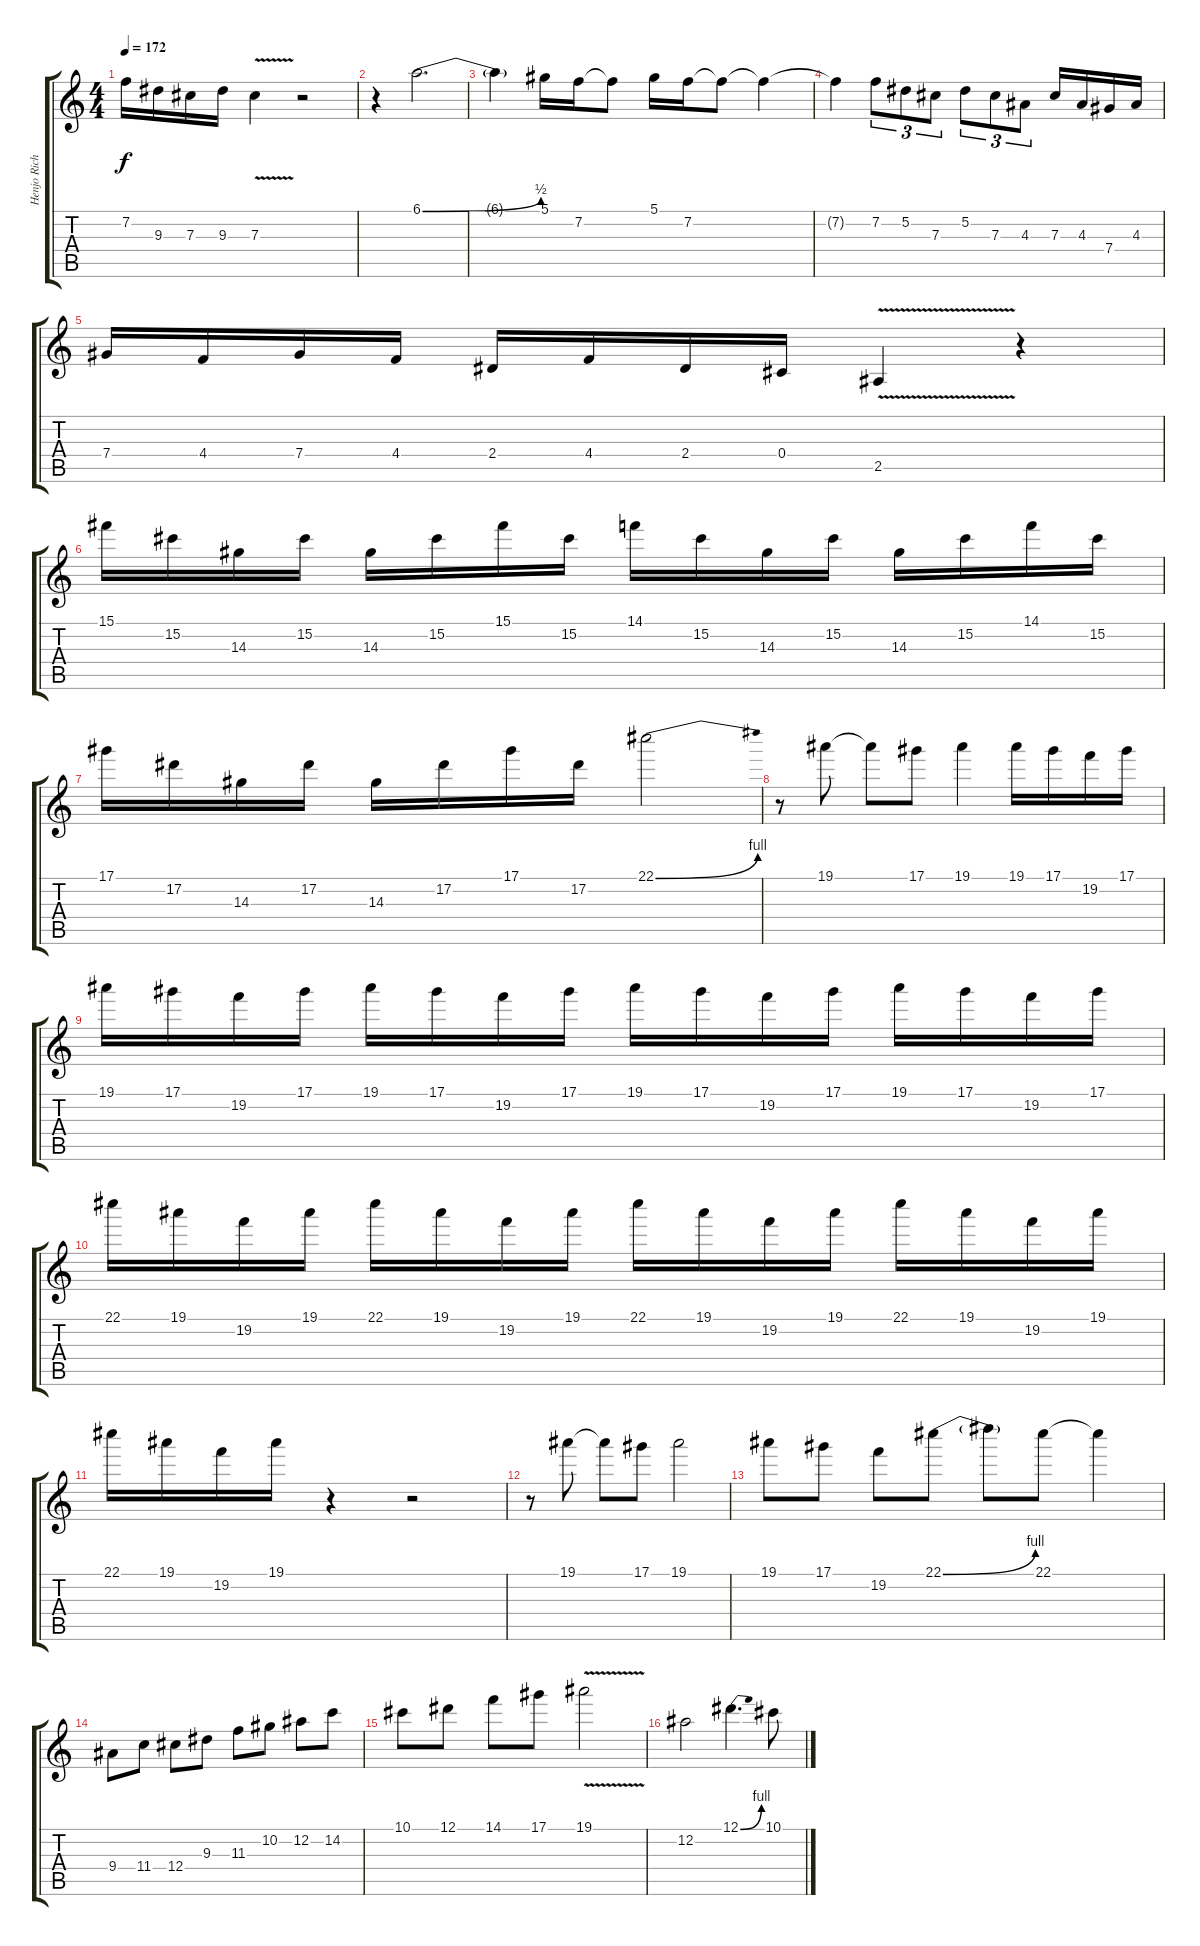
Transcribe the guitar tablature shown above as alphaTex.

\track ("Henjo Richter - Guitar" "Henjo Rich") {instrument overdrivenguitar}
\staff {score tabs}
\tuning (Eb4 Bb3 Gb3 Db3 Ab2 Eb2) {hide}
\ts (4 4)
\tempo 172
\clef g2
\ks c
7.2.16{dy f} 9.3.16 7.3.16 9.3.16 7.3{v}.4 r.2 |
r.4 6.1{be (bend 0 0 60 2)}.2{d} |
6.1{t}.4 5.1.16 7.2.16 7.2{t}.8 5.1.16 7.2.16 7.2{t}.8 7.2{t}.4 |
7.2{t}.4 7.2.8{tu (3 2)} 5.2.8{tu (3 2)} 7.3.8{tu (3 2)} 5.2.8{tu (3 2)} 7.3.8{tu (3 2)} 4.3.8{tu (3 2)} 7.3.16 4.3.16 7.4.16 4.3.16 |
7.4.16 4.4.16 7.4.16 4.4.16 2.4.16 4.4.16 2.4.16 0.4.16 2.5{v}.4 r.4 |
15.1.16 15.2.16 14.3.16 15.2.16 14.3.16 15.2.16 15.1.16 15.2.16 14.1.16 15.2.16 14.3.16 15.2.16 14.3.16 15.2.16 14.1.16 15.2.16 |
17.1.16 17.2.16 14.3.16 17.2.16 14.3.16 17.2.16 17.1.16 17.2.16 22.1{be (bend 0 0 60 4)}.2 |
r.8 19.1.8 19.1{t}.8 17.1.8 19.1.4 19.1.16 17.1.16 19.2.16 17.1.16 |
19.1.16 17.1.16 19.2.16 17.1.16 19.1.16 17.1.16 19.2.16 17.1.16 19.1.16 17.1.16 19.2.16 17.1.16 19.1.16 17.1.16 19.2.16 17.1.16 |
22.1.16 19.1.16 19.2.16 19.1.16 22.1.16 19.1.16 19.2.16 19.1.16 22.1.16 19.1.16 19.2.16 19.1.16 22.1.16 19.1.16 19.2.16 19.1.16 |
22.1.16 19.1.16 19.2.16 19.1.16 r.4 r.2 |
r.8 19.1.8 19.1{t}.8 17.1.8 19.1.2 |
19.1.8 17.1.8 19.2.8 22.1{be (bend 0 0 60 4)}.8 22.1{t}.8 22.1.8 22.1{t}.4 |
9.4.8 11.4.8 12.4.8 9.3.8 11.3.8 10.2.8 12.2.8 14.2.8 |
10.1.8 12.1.8 14.1.8 17.1.8 19.1{v}.2 |
12.2.2 12.1{be (bend 0 0 60 4)}.4{d} 10.1.8
